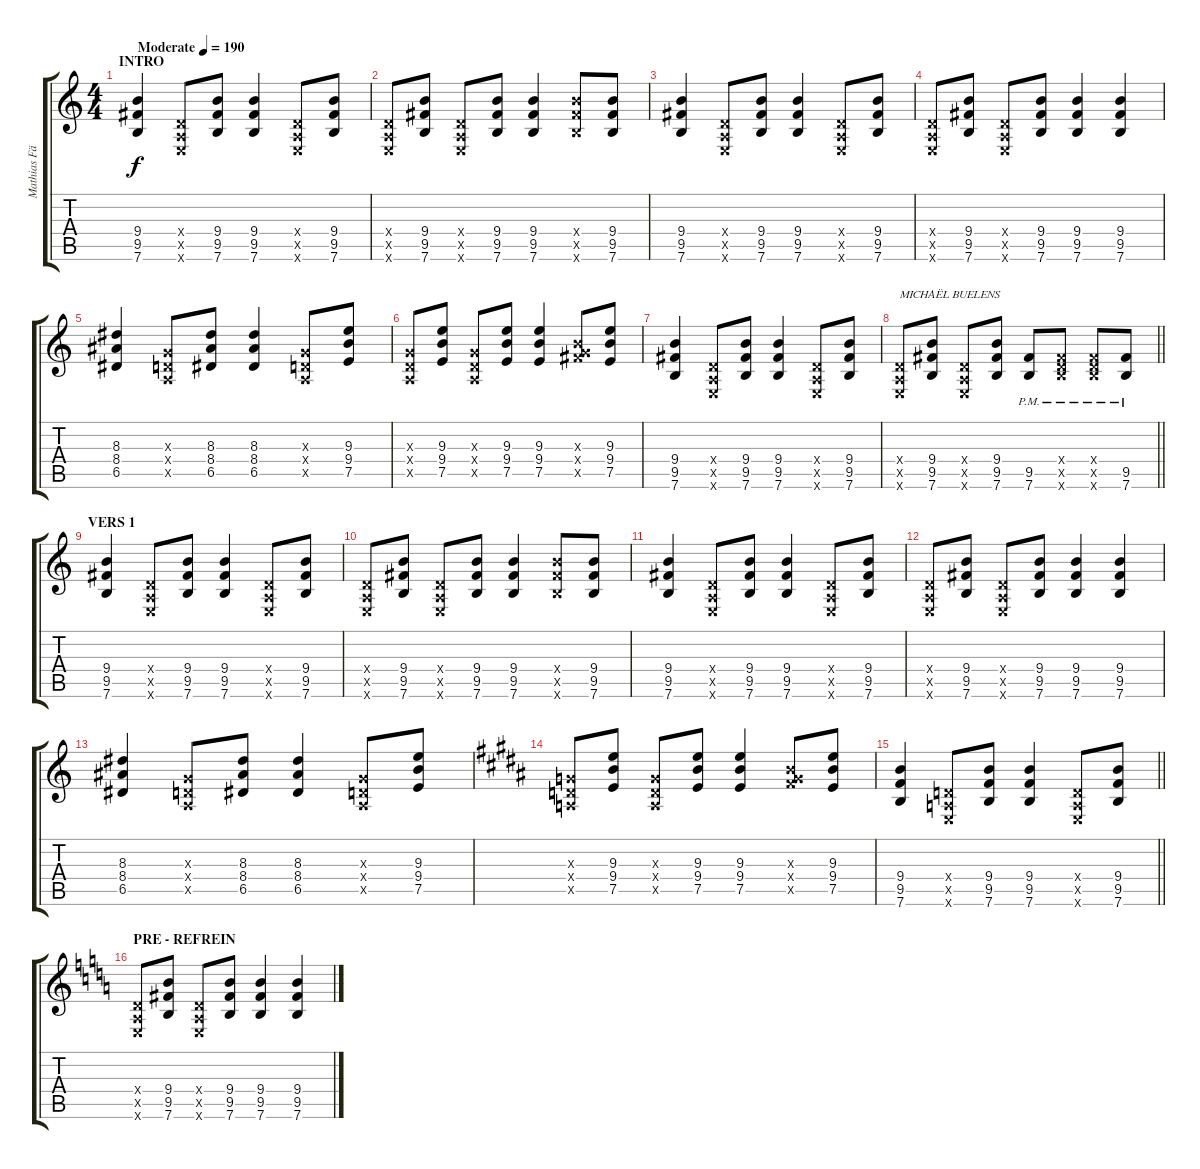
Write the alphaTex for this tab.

\track ("Mathias Färm" "Mathias Fä") {instrument distortionguitar}
\staff {score tabs}
\tuning (E4 B3 G3 D3 A2 E2) {hide}
\ts (4 4)
\section ("" "INTRO")
\tempo (190 "Moderate")
\clef g2
\ks c
(9.4 9.5 7.6).4{dy f instrument distortionguitar} (0.4{x} 0.5{x} 0.6{x}).8 (9.4 9.5 7.6).8 (9.4 9.5 7.6).4 (0.4{x} 0.5{x} 0.6{x}).8 (9.4 9.5 7.6).8 |
(0.4{x} 0.5{x} 0.6{x}).8 (9.4 9.5 7.6).8 (0.4{x} 0.5{x} 0.6{x}).8 (9.4 9.5 7.6).8 (9.4 9.5 7.6).4 (9.4{x} 9.5{x} 7.6{x}).8 (9.4 9.5 7.6).8 |
(9.4 9.5 7.6).4 (0.4{x} 0.5{x} 0.6{x}).8 (9.4 9.5 7.6).8 (9.4 9.5 7.6).4 (0.4{x} 0.5{x} 0.6{x}).8 (9.4 9.5 7.6).8 |
(0.4{x} 0.5{x} 0.6{x}).8 (9.4 9.5 7.6).8 (0.4{x} 0.5{x} 0.6{x}).8 (9.4 9.5 7.6).8 (9.4 9.5 7.6).4 (9.4 9.5 7.6).4 |
(8.3 8.4 6.5).4 (0.3{x} 0.4{x} 0.5{x}).8 (8.3 8.4 6.5).8 (8.3 8.4 6.5).4 (0.3{x} 0.4{x} 0.5{x}).8 (9.3 9.4 7.5).8 |
(0.3{x} 0.4{x} 0.5{x}).8 (9.3 9.4 7.5).8 (0.3{x} 0.4{x} 0.5{x}).8 (9.3 9.4 7.5).8 (9.3 9.4 7.5).4 (0.3{x} 9.4{x} 9.5{x}).8 (9.3 9.4 7.5).8 |
(9.4 9.5 7.6).4 (0.4{x} 0.5{x} 0.6{x}).8 (9.4 9.5 7.6).8 (9.4 9.5 7.6).4 (0.4{x} 0.5{x} 0.6{x}).8 (9.4 9.5 7.6).8 |
\barLineRight lightlight
(0.4{x} 0.5{x} 0.6{x}).8{txt "MICHAËL BUELENS"} (9.4 9.5 7.6).8 (0.4{x} 0.5{x} 0.6{x}).8 (9.4 9.5 7.6).8 (9.5{pm} 7.6{pm}).8 (0.4{x} 9.5{pm x} 7.6{pm x}).8 (0.4{x} 9.5{pm x} 7.6{pm x}).8 (9.5{pm} 7.6{pm}).8 |
\section ("" "VERS 1")
(9.4 9.5 7.6).4 (0.4{x} 0.5{x} 0.6{x}).8 (9.4 9.5 7.6).8 (9.4 9.5 7.6).4 (0.4{x} 0.5{x} 0.6{x}).8 (9.4 9.5 7.6).8 |
(0.4{x} 0.5{x} 0.6{x}).8 (9.4 9.5 7.6).8 (0.4{x} 0.5{x} 0.6{x}).8 (9.4 9.5 7.6).8 (9.4 9.5 7.6).4 (9.4{x} 9.5{x} 7.6{x}).8 (9.4 9.5 7.6).8 |
(9.4 9.5 7.6).4 (0.4{x} 0.5{x} 0.6{x}).8 (9.4 9.5 7.6).8 (9.4 9.5 7.6).4 (0.4{x} 0.5{x} 0.6{x}).8 (9.4 9.5 7.6).8 |
(0.4{x} 0.5{x} 0.6{x}).8 (9.4 9.5 7.6).8 (0.4{x} 0.5{x} 0.6{x}).8 (9.4 9.5 7.6).8 (9.4 9.5 7.6).4 (9.4 9.5 7.6).4 |
(8.3 8.4 6.5).4 (0.3{x} 0.4{x} 0.5{x}).8 (8.3 8.4 6.5).8 (8.3 8.4 6.5).4 (0.3{x} 0.4{x} 0.5{x}).8 (9.3 9.4 7.5).8 |
\ks b
(0.3{x} 0.4{x} 0.5{x}).8 (9.3 9.4 7.5).8 (0.3{x} 0.4{x} 0.5{x}).8 (9.3 9.4 7.5).8 (9.3 9.4 7.5).4 (0.3{x} 9.4{x} 9.5{x}).8 (9.3 9.4 7.5).8 |
\barLineRight lightlight
(9.4 9.5 7.6).4 (0.4{x} 0.5{x} 0.6{x}).8 (9.4 9.5 7.6).8 (9.4 9.5 7.6).4 (0.4{x} 0.5{x} 0.6{x}).8 (9.4 9.5 7.6).8 |
\section ("" "PRE - REFREIN")
\ks c
(0.4{x} 0.5{x} 0.6{x}).8 (9.4 9.5 7.6).8 (0.4{x} 0.5{x} 0.6{x}).8 (9.4 9.5 7.6).8 (9.4 9.5 7.6).4 (9.4 9.5 7.6).4
